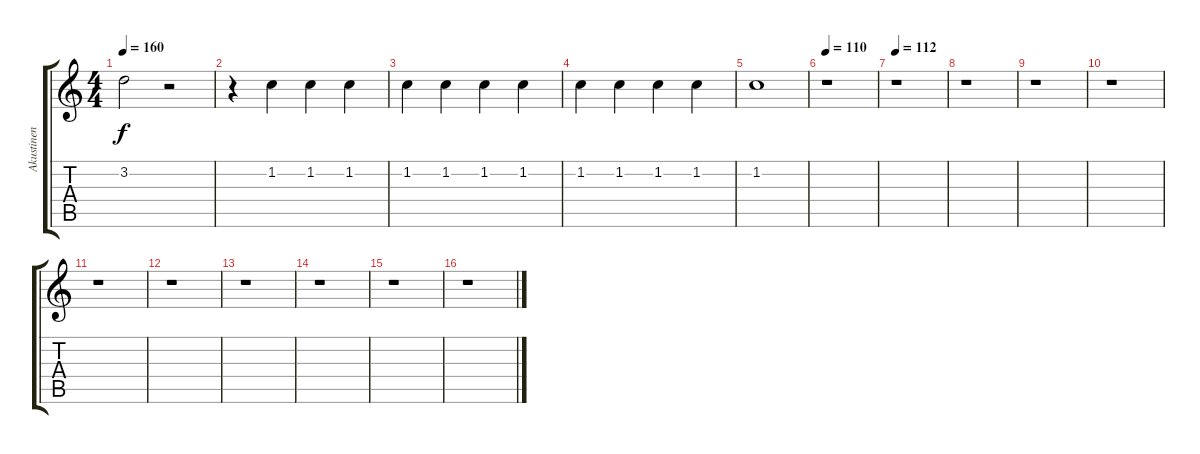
\track ("Akustinen" "Akustinen") {instrument acousticguitarsteel}
\staff {score tabs}
\tuning (E4 B3 G3 D3 A2 E2) {hide}
\ts (4 4)
\tempo 160
\clef g2
\ks c
3.2.2{dy f} r.2 |
r.4 1.2.4 1.2.4 1.2.4 |
1.2.4 1.2.4 1.2.4 1.2.4 |
1.2.4 1.2.4 1.2.4 1.2.4 |
1.2.1 |
\tempo 110
r.1 |
\tempo 112
r.1 |
r.1 |
r.1 |
r.1 |
r.1 |
r.1 |
r.1 |
r.1 |
r.1 |
r.1
